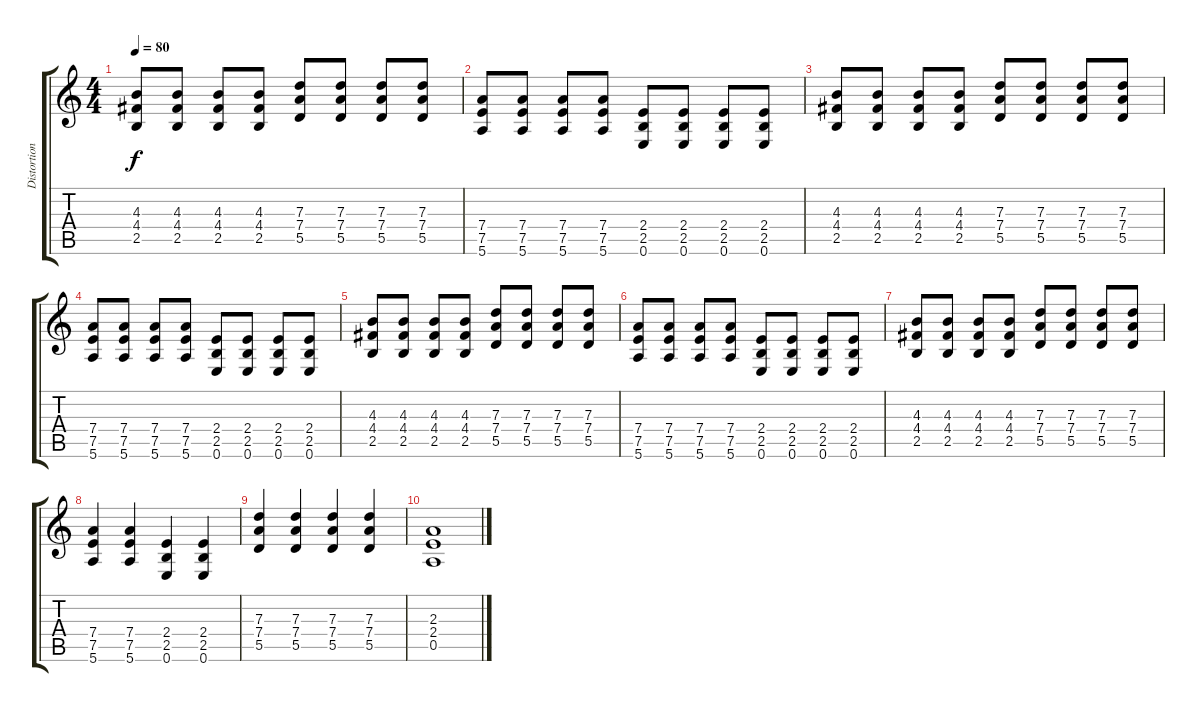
\track ("Distortion Guitar 2" "Distortion") {instrument distortionguitar}
\staff {score tabs}
\tuning (E4 B3 G3 D3 A2 E2) {hide}
\ts (4 4)
\tempo 80
\clef g2
\ks c
(4.3 4.4 2.5).8{dy f} (4.3 4.4 2.5).8 (4.3 4.4 2.5).8 (4.3 4.4 2.5).8 (7.3 7.4 5.5).8 (7.3 7.4 5.5).8 (7.3 7.4 5.5).8 (7.3 7.4 5.5).8 |
(7.4 7.5 5.6).8 (7.4 7.5 5.6).8 (7.4 7.5 5.6).8 (7.4 7.5 5.6).8 (2.4 2.5 0.6).8 (2.4 2.5 0.6).8 (2.4 2.5 0.6).8 (2.4 2.5 0.6).8 |
(4.3 4.4 2.5).8 (4.3 4.4 2.5).8 (4.3 4.4 2.5).8 (4.3 4.4 2.5).8 (7.3 7.4 5.5).8 (7.3 7.4 5.5).8 (7.3 7.4 5.5).8 (7.3 7.4 5.5).8 |
(7.4 7.5 5.6).8 (7.4 7.5 5.6).8 (7.4 7.5 5.6).8 (7.4 7.5 5.6).8 (2.4 2.5 0.6).8 (2.4 2.5 0.6).8 (2.4 2.5 0.6).8 (2.4 2.5 0.6).8 |
(4.3 4.4 2.5).8 (4.3 4.4 2.5).8 (4.3 4.4 2.5).8 (4.3 4.4 2.5).8 (7.3 7.4 5.5).8 (7.3 7.4 5.5).8 (7.3 7.4 5.5).8 (7.3 7.4 5.5).8 |
(7.4 7.5 5.6).8 (7.4 7.5 5.6).8 (7.4 7.5 5.6).8 (7.4 7.5 5.6).8 (2.4 2.5 0.6).8 (2.4 2.5 0.6).8 (2.4 2.5 0.6).8 (2.4 2.5 0.6).8 |
(4.3 4.4 2.5).8 (4.3 4.4 2.5).8 (4.3 4.4 2.5).8 (4.3 4.4 2.5).8 (7.3 7.4 5.5).8 (7.3 7.4 5.5).8 (7.3 7.4 5.5).8 (7.3 7.4 5.5).8 |
(7.4 7.5 5.6).4 (7.4 7.5 5.6).4 (2.4 2.5 0.6).4 (2.4 2.5 0.6).4 |
(7.3 7.4 5.5).4 (7.3 7.4 5.5).4 (7.3 7.4 5.5).4 (7.3 7.4 5.5).4 |
(2.3 2.4 0.5).1
